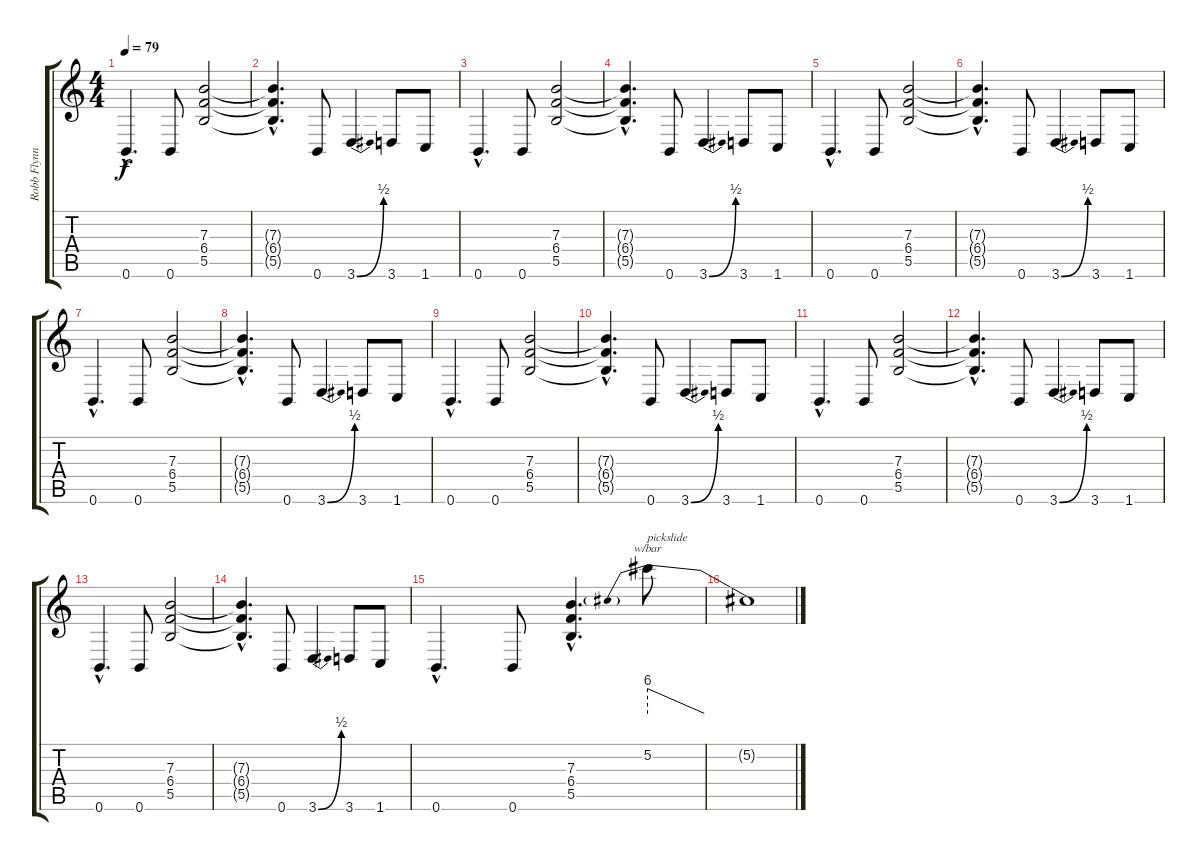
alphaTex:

\track ("Robb Flynn" "Robb Flynn") {instrument distortionguitar}
\staff {score tabs}
\tuning (Db4 Ab3 E3 B2 Gb2 B1) {hide}
\ts (4 4)
\tempo 79
\clef g2
\ks c
0.6{hac}.4{d dy f volume 14 instrument distortionguitar} 0.6.8 (7.3 6.4 5.5).2 |
(7.3{hac t} 6.4{hac t} 5.5{hac t}).4{d} 0.6.8 3.6{be (bend 0 0 60 2)}.4 3.6.8 1.6.8 |
0.6{hac}.4{d} 0.6.8 (7.3 6.4 5.5).2 |
(7.3{hac t} 6.4{hac t} 5.5{hac t}).4{d} 0.6.8 3.6{be (bend 0 0 60 2)}.4 3.6.8 1.6.8 |
0.6{hac}.4{d} 0.6.8 (7.3 6.4 5.5).2 |
(7.3{hac t} 6.4{hac t} 5.5{hac t}).4{d} 0.6.8 3.6{be (bend 0 0 60 2)}.4 3.6.8 1.6.8 |
0.6{hac}.4{d} 0.6.8 (7.3 6.4 5.5).2 |
(7.3{hac t} 6.4{hac t} 5.5{hac t}).4{d} 0.6.8 3.6{be (bend 0 0 60 2)}.4 3.6.8 1.6.8 |
0.6{hac}.4{d} 0.6.8 (7.3 6.4 5.5).2 |
(7.3{hac t} 6.4{hac t} 5.5{hac t}).4{d} 0.6.8 3.6{be (bend 0 0 60 2)}.4 3.6.8 1.6.8 |
0.6{hac}.4{d} 0.6.8 (7.3 6.4 5.5).2 |
(7.3{hac t} 6.4{hac t} 5.5{hac t}).4{d} 0.6.8 3.6{be (bend 0 0 60 2)}.4 3.6.8 1.6.8 |
0.6{hac}.4{d} 0.6.8 (7.3 6.4 5.5).2 |
(7.3{hac t} 6.4{hac t} 5.5{hac t}).4{d} 0.6.8 3.6{be (bend 0 0 60 2)}.4 3.6.8 1.6.8 |
0.6{hac}.4{d} 0.6.8 (7.3{hac} 6.4{hac} 5.5{hac}).4{d} 5.2.8{tbe (predivedive default 0 24 60 0) txt "pickslide"} |
5.2{t}.1
